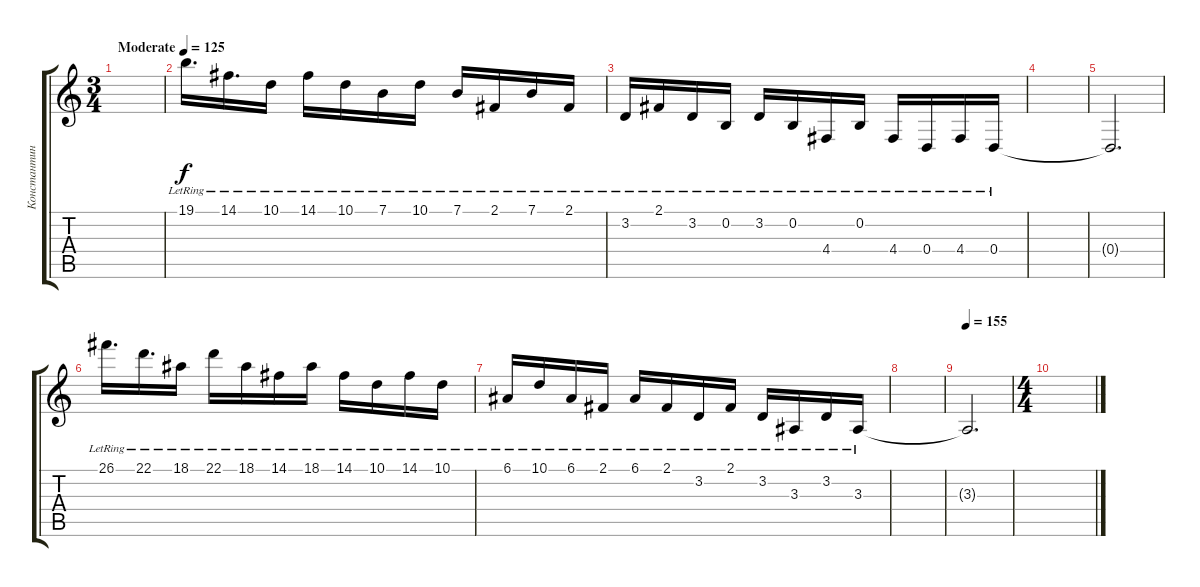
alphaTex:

\track ("Константин Бекрев (Roland Piano)" "Константин") {instrument acousticgrandpiano}
\staff {score tabs}
\tuning (E4 B3 G3 D3 A2 E2) {hide}
\ts (3 4)
\tempo (125 "Moderate")
\clef g2
\ks c
|
19.1{lr}.16{d} 14.1{lr}.16{d} 10.1{lr}.16 14.1{lr}.16 10.1{lr}.16 7.1{lr}.16 10.1{lr}.16 7.1{lr}.16 2.1{lr}.16 7.1{lr}.16 2.1{lr}.16 |
3.2{lr}.16 2.1{lr}.16 3.2{lr}.16 0.2{lr}.16 3.2{lr}.16 0.2{lr}.16 4.4{lr}.16 0.2{lr}.16 4.4{lr}.16 0.4{lr}.16 4.4{lr}.16 0.4{lr}.16 |
|
0.4{t}.2{d} |
26.1{lr}.16{d} 22.1{lr}.16{d} 18.1{lr}.16 22.1{lr}.16 18.1{lr}.16 14.1{lr}.16 18.1{lr}.16 14.1{lr}.16 10.1{lr}.16 14.1{lr}.16 10.1{lr}.16 |
6.1{lr}.16 10.1{lr}.16 6.1{lr}.16 2.1{lr}.16 6.1{lr}.16 2.1{lr}.16 3.2{lr}.16 2.1{lr}.16 3.2{lr}.16 3.3{lr}.16 3.2{lr}.16 3.3{lr}.16 |
|
\tempo 155
3.3{t}.2{d} |
\ts (4 4)
